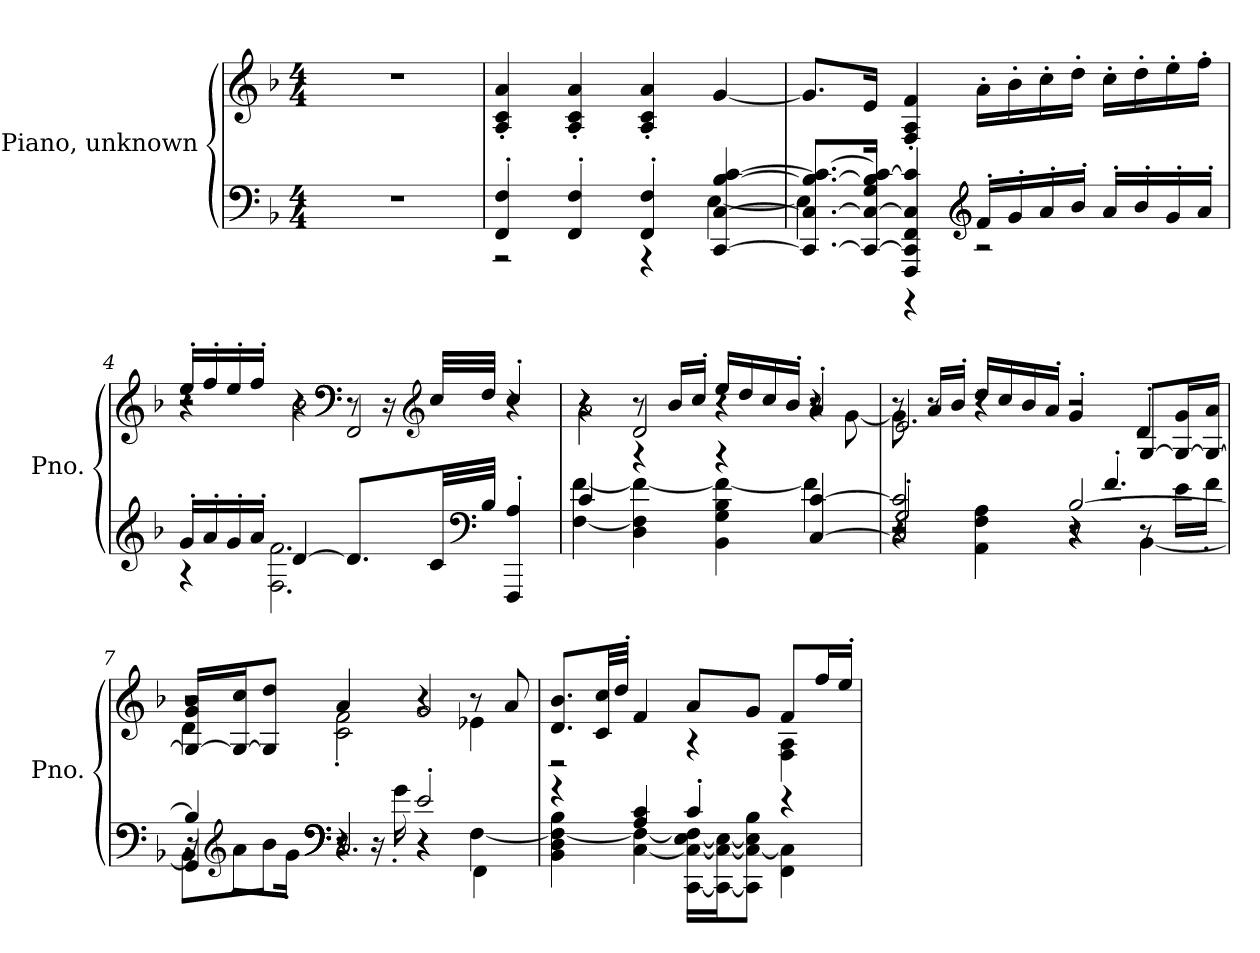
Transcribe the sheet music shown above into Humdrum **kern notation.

**kern	**kern
*part1	*part1
*staff2	*staff1
*I"Piano, unknown	*
*I'Pno.	*
*clefF4	*clefG2
*k[b-]	*k[b-]
*M4/4	*M4/4
*MM120	*MM120
=1	=1
1r	1r
=2	=2
*^	*
4FF/' 4F/'	2r	4A/' 4c/' 4a/'
4FF/' 4F/'	.	4A/' 4c/' 4a/'
4FF/' 4F/'	4r	4A/' 4c/' 4a/'
[4CC/ [4C/ [4B-/ [4c/	[4E\	[4g/
=3	=3	=3
8.CC/_ 8.C/_ 8.B-/_ 8.c/_L	4E\]	8.g/L]
16CC/_ 16C/_ 16G/ 16B-/] 16c/_Jk	.	16e/Jk
4FFF/ 4CC/] 4FF/ 4C/] 4c/]	4r	4F/' 4A/' 4f/'
*clefG2	*	*
16f'/LL	2r	16a'\LL
16g'/	.	16b-'\
16a'/	.	16cc'\
16b-'/JJ	.	16dd'\JJ
16a'/LL	.	16cc'\LL
16b-'/	.	16dd'\
16g'/	.	16ee'\
16a'/JJ	.	16ff'\JJ
=4	=4	=4
*	*	*^
*	*	*	*^
16g'/LL	4r	16ee'/LL	4r	2r
16a'/	.	16ff'/	.	.
16g'/	.	16ee'/	.	.
16a'/JJ	.	16ff'/JJ	.	.
[4d/	2.F\ 2.f\	4r	2b-\	.
*	*	*clefF4	*	*
8.d/L]	.	8r	.	2FF/
.	.	16r	.	.
*	*	*clefG2	*	*
32c/LL	.	32cc/LLL	.	.
*clefF4	*	*	*	*
32B-/JJJ	.	32dd/JJJ	.	.
4FFF/' 4A/'	.	4cc'/	4r	.
!!LO:LB:g=z	!!	!!
=5	=5	=5	=5	=5
4c/	[4F\ [4f\	4r	2a\	4r
4r	4D\ 4F\] 4f\_	8r	.	2d/
.	.	16b-/LL	.	.
.	.	16cc'/JJ	.	.
4r	4BB-\ 4G\ 4B-\ 4f\_	16ee/LL	4r	.
.	.	16dd/	.	.
.	.	16cc/	.	.
.	.	16b-'/JJ	.	.
[4C/ [4c/	4f\]	4a'/	8r	4r
.	.	.	[8g\	.
=6	=6	=6	=6	=6
*^	*^	*	*	*
2C/] 2c/]	4r	2G'/	2r	8r	8g\]	2.e/
.	.	.	.	16a/LL	8r	.
.	.	.	.	16b-'/JJ	.	.
.	4AA\ 4F\ 4A\	.	.	16dd/LL	4r	.
.	.	.	.	16cc/	.	.
.	.	.	.	16b-/	.	.
.	.	.	.	16a'/JJ	.	.
[2B-/	4r	8r	4r	4g'/	2r	.
.	.	4.f'/	.	.	.	.
.	8r	.	[4BB-\	[8G/L	.	4d'/
.	16e\LL	.	.	16G/_ 16g/L	.	.
.	16f'\JJ	.	.	16G/_ 16a/JJ	.	.
=7	=7	=7	=7	=7	=7	=7
4B-/]	16r	4GG/	8BB-\L]	16G/_ 16g/ 16b-/LL	4d\	2r
*clefG2	*	*	*	*	*	*
.	8a'\L	.	.	16G/_ 16cc/J	.	.
.	.	.	8b-\J	8G/] 8dd/J	.	.
.	16g'\Jk	.	.	.	.	.
*clefF4	*	*	*	*	*	*
4r	8r	2.C/	4r	4a/	2c\' 2f\'	.
.	16r	.	.	.	.	.
.	16g'\	.	.	.	.	.
2e'/	4r	.	4r	4r	.	2g/
.	[4F\	.	4FF\	8r	4e-X\	.
.	.	.	.	8a/	.	.
*	*v	*v	*v	*	*	*
*	*	*	*v	*v
!!LO:LB:g=z
=8	=8	=8	=8
4r	4BB-\ 4D\ 4F\_ 4B-\	8.d/ 8.b-/L	2r
.	.	32c/ 32cc/LL	.
.	.	32dd'/JJJ	.
4A/ 4c/	[4C\ 4F\_	4f/	.
4c'/	[16CC\ 16C\_ [16E\ 16F\]LL	8a/L	4r
.	16CC\_ 16C\_ 16E\_J	.	.
.	8CC\] 8C\_ 8E\] 8B-\J	8g/J	.
4r	4FF\ 4C\]	8f/L	4F\ 4A\
.	.	16ff/L	.
.	.	16ee'/JJ	.
*v	*v	*	*
*	*v	*v
=	=
*-	*-
